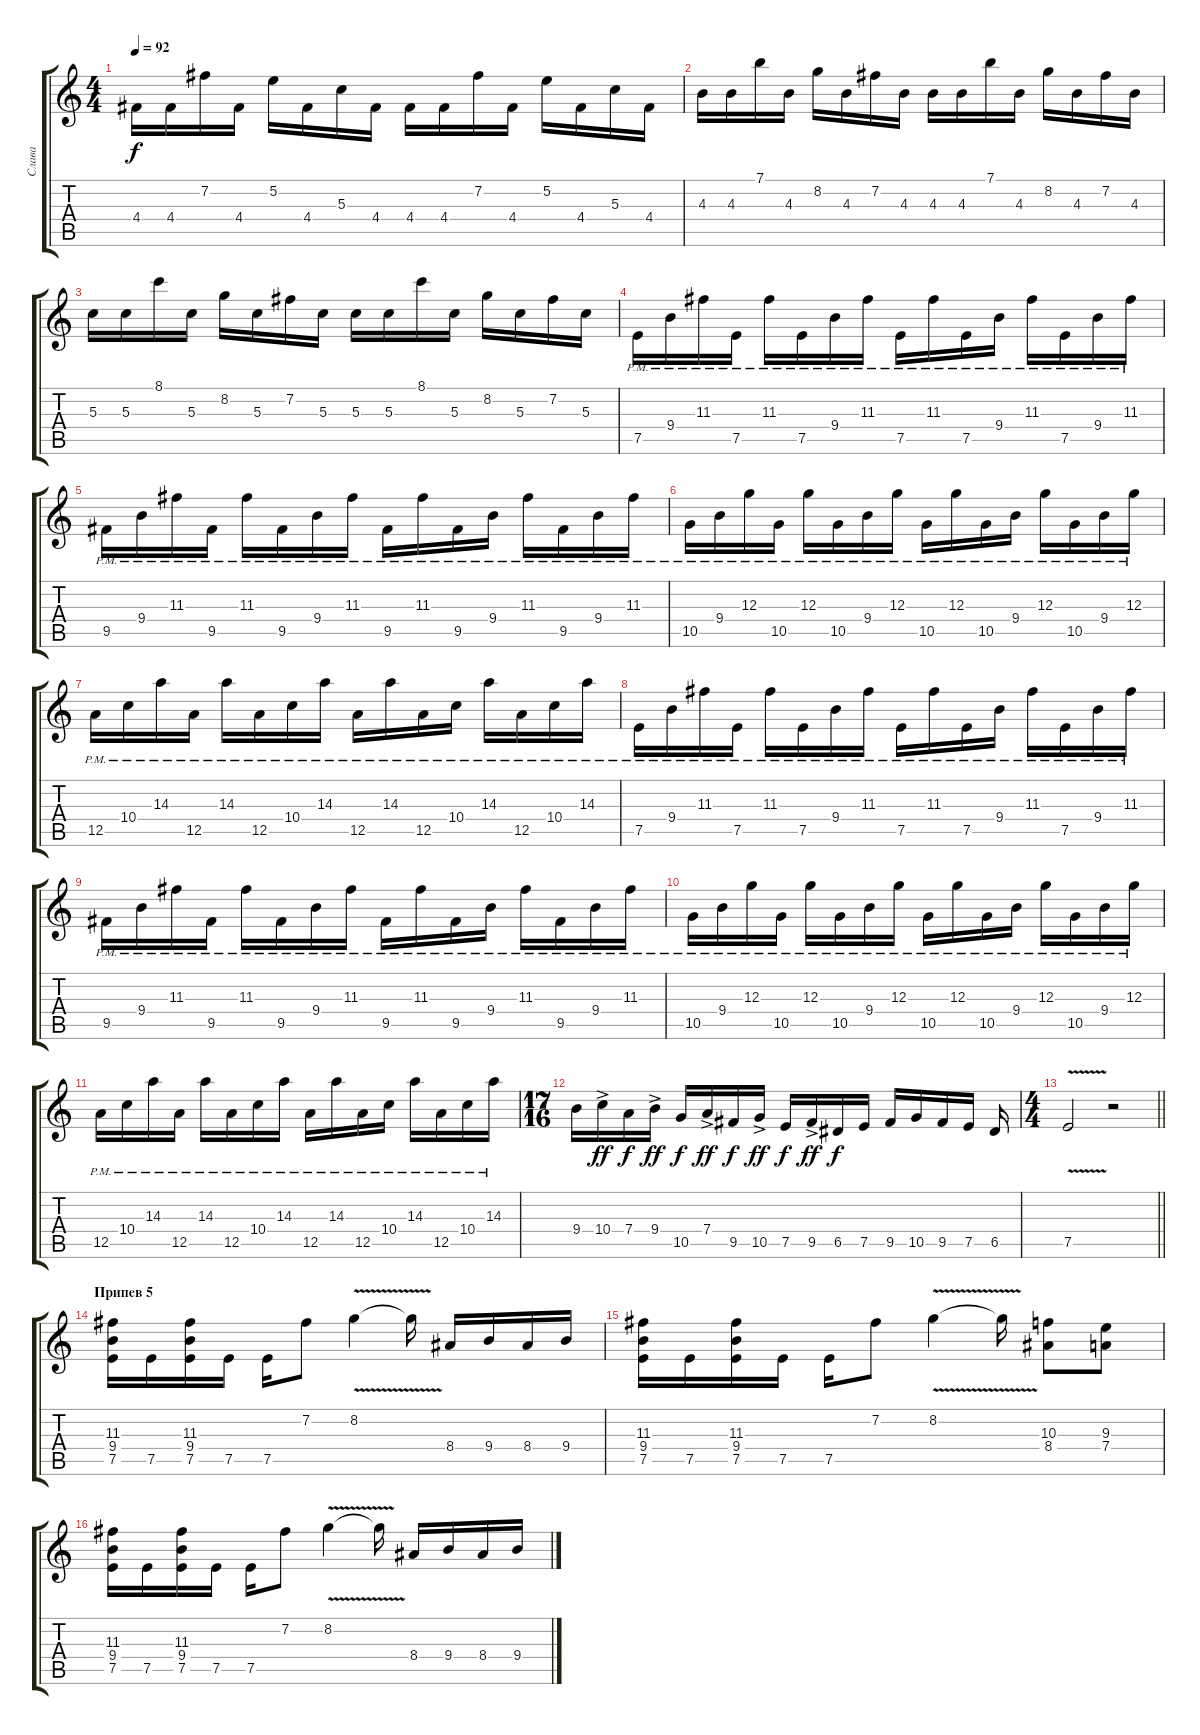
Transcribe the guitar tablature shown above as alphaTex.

\track ("Слава" "Слава") {instrument distortionguitar}
\staff {score tabs}
\tuning (E4 B3 G3 D3 A2 E2) {hide}
\ts (4 4)
\tempo 92
\clef g2
\ks c
4.4.16{dy f} 4.4.16 7.2.16 4.4.16 5.2.16 4.4.16 5.3.16 4.4.16 4.4.16 4.4.16 7.2.16 4.4.16 5.2.16 4.4.16 5.3.16 4.4.16 |
4.3.16 4.3.16 7.1.16 4.3.16 8.2.16 4.3.16 7.2.16 4.3.16 4.3.16 4.3.16 7.1.16 4.3.16 8.2.16 4.3.16 7.2.16 4.3.16 |
5.3.16 5.3.16 8.1.16 5.3.16 8.2.16 5.3.16 7.2.16 5.3.16 5.3.16 5.3.16 8.1.16 5.3.16 8.2.16 5.3.16 7.2.16 5.3.16 |
7.5{pm}.16 9.4{pm}.16 11.3{pm}.16 7.5{pm}.16 11.3{pm}.16 7.5{pm}.16 9.4{pm}.16 11.3{pm}.16 7.5{pm}.16 11.3{pm}.16 7.5{pm}.16 9.4{pm}.16 11.3{pm}.16 7.5{pm}.16 9.4{pm}.16 11.3{pm}.16 |
9.5{pm}.16 9.4{pm}.16 11.3{pm}.16 9.5{pm}.16 11.3{pm}.16 9.5{pm}.16 9.4{pm}.16 11.3{pm}.16 9.5{pm}.16 11.3{pm}.16 9.5{pm}.16 9.4{pm}.16 11.3{pm}.16 9.5{pm}.16 9.4{pm}.16 11.3{pm}.16 |
10.5{pm}.16 9.4{pm}.16 12.3{pm}.16 10.5{pm}.16 12.3{pm}.16 10.5{pm}.16 9.4{pm}.16 12.3{pm}.16 10.5{pm}.16 12.3{pm}.16 10.5{pm}.16 9.4{pm}.16 12.3{pm}.16 10.5{pm}.16 9.4{pm}.16 12.3{pm}.16 |
12.5{pm}.16 10.4{pm}.16 14.3{pm}.16 12.5{pm}.16 14.3{pm}.16 12.5{pm}.16 10.4{pm}.16 14.3{pm}.16 12.5{pm}.16 14.3{pm}.16 12.5{pm}.16 10.4{pm}.16 14.3{pm}.16 12.5{pm}.16 10.4{pm}.16 14.3{pm}.16 |
7.5{pm}.16 9.4{pm}.16 11.3{pm}.16 7.5{pm}.16 11.3{pm}.16 7.5{pm}.16 9.4{pm}.16 11.3{pm}.16 7.5{pm}.16 11.3{pm}.16 7.5{pm}.16 9.4{pm}.16 11.3{pm}.16 7.5{pm}.16 9.4{pm}.16 11.3{pm}.16 |
9.5{pm}.16 9.4{pm}.16 11.3{pm}.16 9.5{pm}.16 11.3{pm}.16 9.5{pm}.16 9.4{pm}.16 11.3{pm}.16 9.5{pm}.16 11.3{pm}.16 9.5{pm}.16 9.4{pm}.16 11.3{pm}.16 9.5{pm}.16 9.4{pm}.16 11.3{pm}.16 |
10.5{pm}.16 9.4{pm}.16 12.3{pm}.16 10.5{pm}.16 12.3{pm}.16 10.5{pm}.16 9.4{pm}.16 12.3{pm}.16 10.5{pm}.16 12.3{pm}.16 10.5{pm}.16 9.4{pm}.16 12.3{pm}.16 10.5{pm}.16 9.4{pm}.16 12.3{pm}.16 |
12.5{pm}.16 10.4{pm}.16 14.3{pm}.16 12.5{pm}.16 14.3{pm}.16 12.5{pm}.16 10.4{pm}.16 14.3{pm}.16 12.5{pm}.16 14.3{pm}.16 12.5{pm}.16 10.4{pm}.16 14.3{pm}.16 12.5{pm}.16 10.4{pm}.16 14.3{pm}.16 |
\ts (17 16)
9.4.16 10.4{ac}.16{dy ff} 7.4.16{dy f} 9.4{ac}.16{dy ff} 10.5.16{dy f} 7.4{ac}.16{dy ff} 9.5.16{dy f} 10.5{ac}.16{dy ff} 7.5.16{dy f} 9.5{ac}.16{dy ff} 6.5.16{dy f} 7.5.16 9.5.16 10.5.16 9.5.16 7.5.16 6.5.16 |
\ts (4 4)
\barLineRight lightlight
7.5{v}.2 r.2 |
\section ("" "Припев 5")
(11.3 9.4 7.5).16 7.5.16 (11.3 9.4 7.5).16 7.5.16 7.5.16 7.2.8 8.2{v}.4 8.2{t}.16 8.4.16 9.4.16 8.4.16 9.4.16 |
(11.3 9.4 7.5).16 7.5.16 (11.3 9.4 7.5).16 7.5.16 7.5.16 7.2.8 8.2{v}.4 8.2{t}.16 (10.3 8.4).8 (9.3 7.4).8 |
(11.3 9.4 7.5).16 7.5.16 (11.3 9.4 7.5).16 7.5.16 7.5.16 7.2.8 8.2{v}.4 8.2{t}.16 8.4.16 9.4.16 8.4.16 9.4.16
